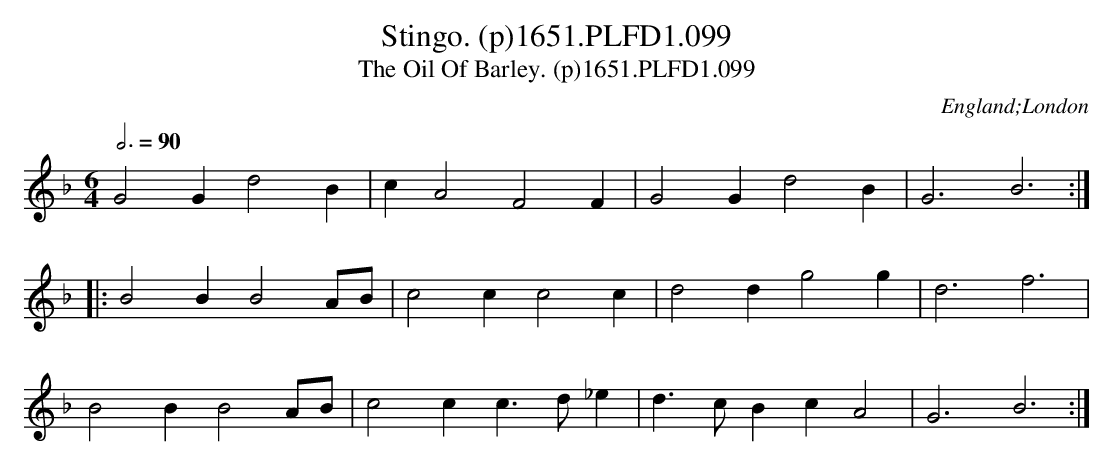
X:1
T:Stingo. (p)1651.PLFD1.099
T:Oil Of Barley. (p)1651.PLFD1.099, The
M:6/4
L:1/4
Q:3/4=90
O:England;London
K:F
G2Gd2B|cA2F2F|G2Gd2B|G3B3:|
|:B2BB2A/B/|c2cc2c|d2dg2g|d3f3|
B2BB2A/B/|c2cc>d_e|d>cBcA2|G3B3:|
